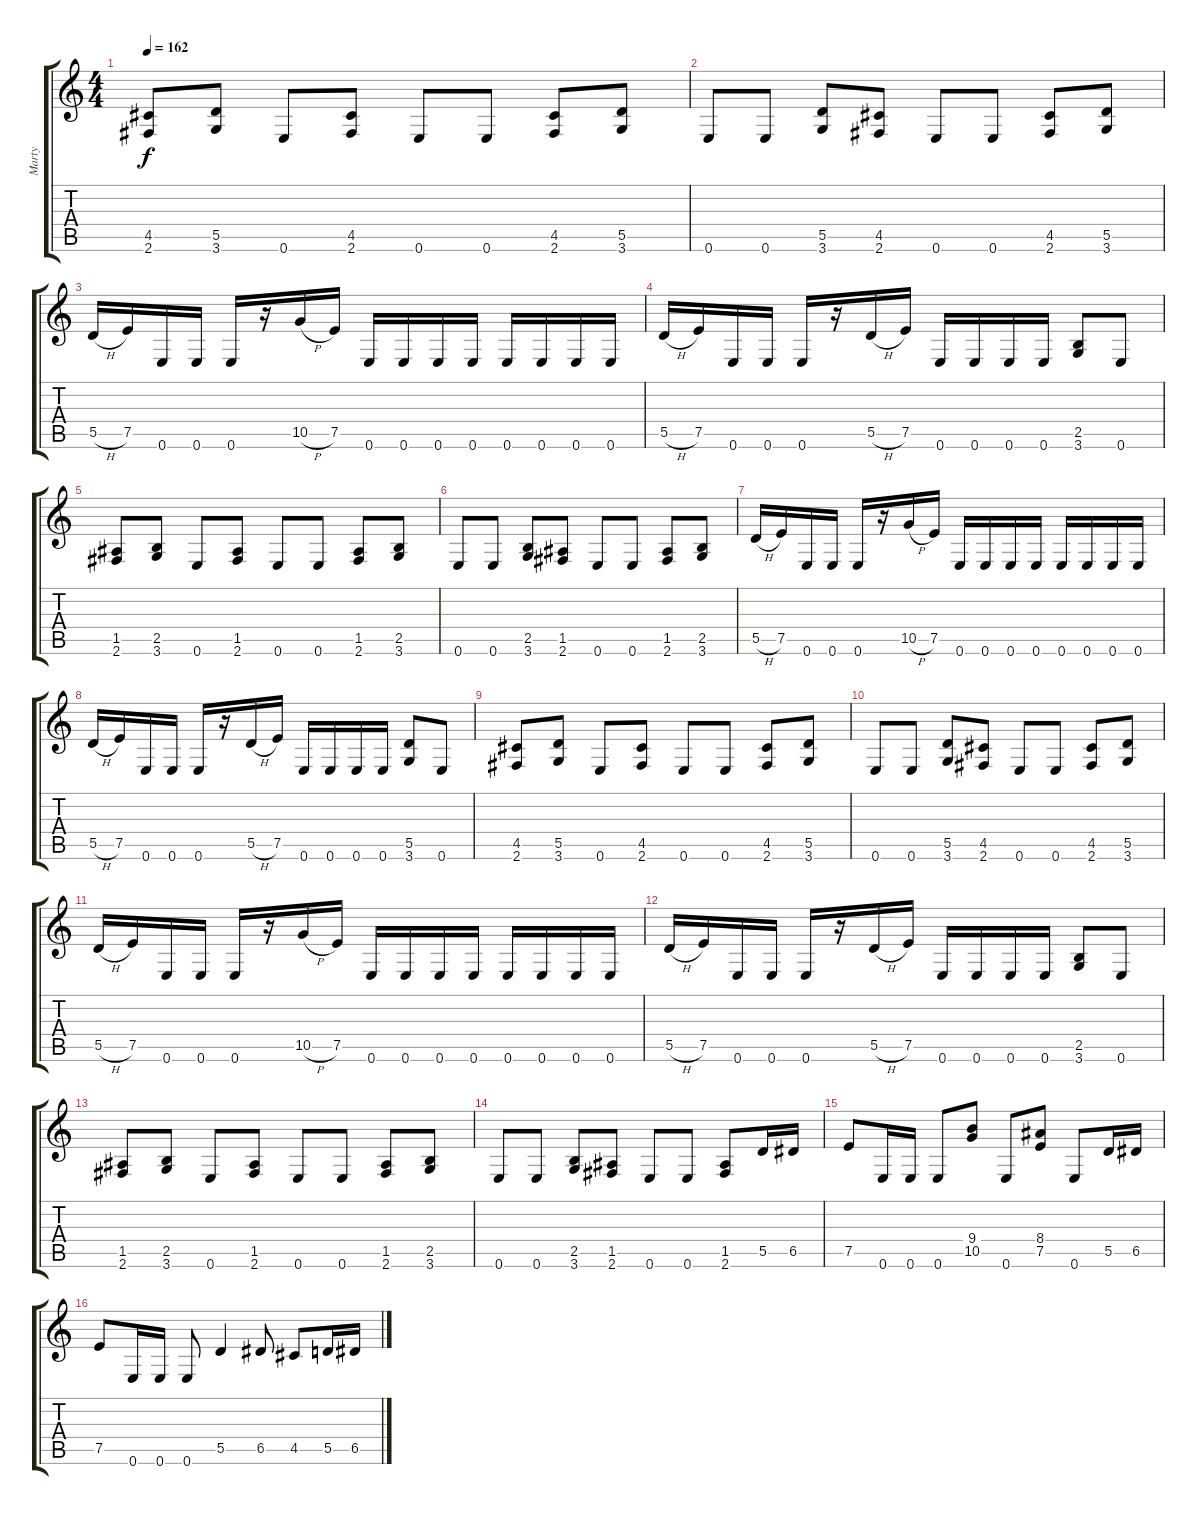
\track ("Marty" "Marty") {instrument distortionguitar}
\staff {score tabs}
\tuning (E4 B3 G3 D3 A2 E2) {hide}
\ts (4 4)
\tempo 162
\clef g2
\ks c
(4.5 2.6).8{dy f} (5.5 3.6).8 0.6.8 (4.5 2.6).8 0.6.8 0.6.8 (4.5 2.6).8 (5.5 3.6).8 |
0.6.8 0.6.8 (5.5 3.6).8 (4.5 2.6).8 0.6.8 0.6.8 (4.5 2.6).8 (5.5 3.6).8 |
5.5{h}.16 7.5.16 0.6.16 0.6.16 0.6.16 r.16 10.5{h}.16 7.5.16 0.6.16 0.6.16 0.6.16 0.6.16 0.6.16 0.6.16 0.6.16 0.6.16 |
5.5{h}.16 7.5.16 0.6.16 0.6.16 0.6.16 r.16 5.5{h}.16 7.5.16 0.6.16 0.6.16 0.6.16 0.6.16 (2.5 3.6).8 0.6.8 |
(1.5 2.6).8 (2.5 3.6).8 0.6.8 (1.5 2.6).8 0.6.8 0.6.8 (1.5 2.6).8 (2.5 3.6).8 |
0.6.8 0.6.8 (2.5 3.6).8 (1.5 2.6).8 0.6.8 0.6.8 (1.5 2.6).8 (2.5 3.6).8 |
5.5{h}.16 7.5.16 0.6.16 0.6.16 0.6.16 r.16 10.5{h}.16 7.5.16 0.6.16 0.6.16 0.6.16 0.6.16 0.6.16 0.6.16 0.6.16 0.6.16 |
5.5{h}.16 7.5.16 0.6.16 0.6.16 0.6.16 r.16 5.5{h}.16 7.5.16 0.6.16 0.6.16 0.6.16 0.6.16 (5.5 3.6).8 0.6.8 |
(4.5 2.6).8 (5.5 3.6).8 0.6.8 (4.5 2.6).8 0.6.8 0.6.8 (4.5 2.6).8 (5.5 3.6).8 |
0.6.8 0.6.8 (5.5 3.6).8 (4.5 2.6).8 0.6.8 0.6.8 (4.5 2.6).8 (5.5 3.6).8 |
5.5{h}.16 7.5.16 0.6.16 0.6.16 0.6.16 r.16 10.5{h}.16 7.5.16 0.6.16 0.6.16 0.6.16 0.6.16 0.6.16 0.6.16 0.6.16 0.6.16 |
5.5{h}.16 7.5.16 0.6.16 0.6.16 0.6.16 r.16 5.5{h}.16 7.5.16 0.6.16 0.6.16 0.6.16 0.6.16 (2.5 3.6).8 0.6.8 |
(1.5 2.6).8 (2.5 3.6).8 0.6.8 (1.5 2.6).8 0.6.8 0.6.8 (1.5 2.6).8 (2.5 3.6).8 |
0.6.8 0.6.8 (2.5 3.6).8 (1.5 2.6).8 0.6.8 0.6.8 (1.5 2.6).8 5.5.16 6.5.16 |
7.5.8 0.6.16 0.6.16 0.6.8 (9.4 10.5).8 0.6.8 (8.4 7.5).8 0.6.8 5.5.16 6.5.16 |
7.5.8 0.6.16 0.6.16 0.6.8 5.5.4 6.5.8 4.5.8 5.5.16 6.5.16
